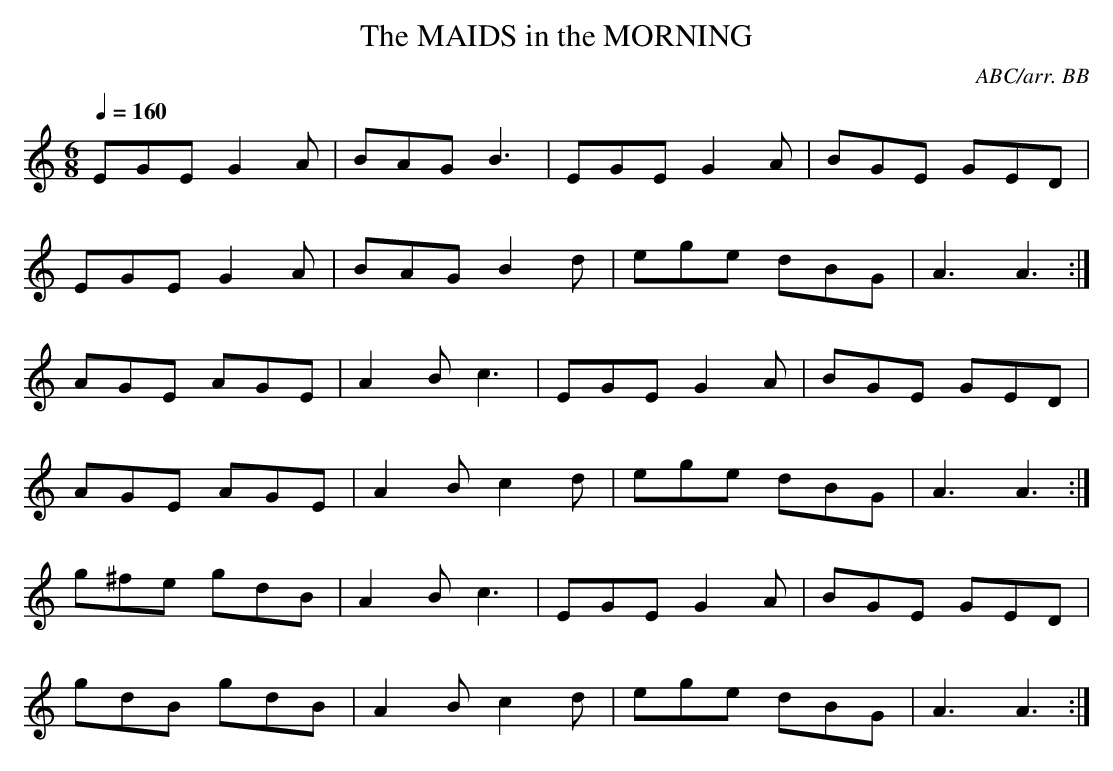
X:1
T:MAIDS in the MORNING, The
C:ABC/arr. BB
Y:"Irish"
version than in OFNIM or OFPC 1.
Q:1/4=160
M:6/8
L:1/8
K:Am
EGE G2A|BAG B3|EGE G2A|BGE GED|
EGE G2A|BAG B2d|ege dBG|A3 A3 :|
AGE AGE|A2B c3|EGE G2A|BGE GED|
AGE AGE|A2B c2d|ege dBG|A3 A3 :|
g^fe gdB|A2B c3|EGE G2A|BGE GED|
gdB gdB|A2B c2d|ege dBG|A3 A3 :|
